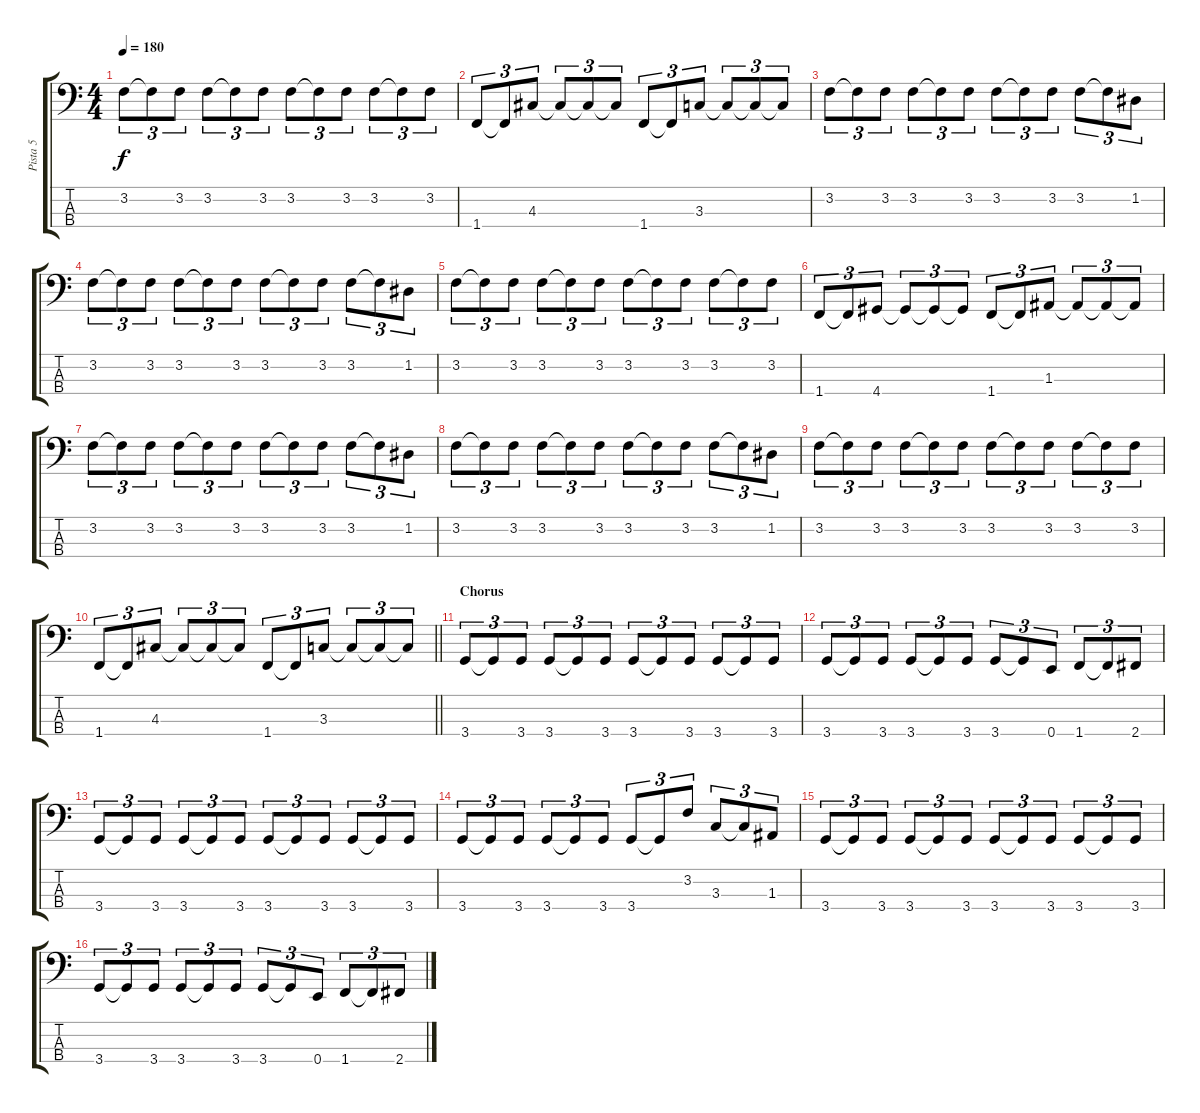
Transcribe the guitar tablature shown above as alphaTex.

\track ("Pista 5" "Pista 5") {instrument electricbassfinger}
\staff {score tabs}
\tuning (G2 D2 A1 E1) {hide}
\ts (4 4)
\tempo 180
\clef f4
\ks c
3.2.8{tu (3 2) dy f} 3.2{t}.8{tu (3 2)} 3.2.8{tu (3 2)} 3.2.8{tu (3 2)} 3.2{t}.8{tu (3 2)} 3.2.8{tu (3 2)} 3.2.8{tu (3 2)} 3.2{t}.8{tu (3 2)} 3.2.8{tu (3 2)} 3.2.8{tu (3 2)} 3.2{t}.8{tu (3 2)} 3.2.8{tu (3 2)} |
1.4.8{tu (3 2)} 1.4{t}.8{tu (3 2)} 4.3.8{tu (3 2)} 4.3{t}.8{tu (3 2)} 4.3{t}.8{tu (3 2)} 4.3{t}.8{tu (3 2)} 1.4.8{tu (3 2)} 1.4{t}.8{tu (3 2)} 3.3.8{tu (3 2)} 3.3{t}.8{tu (3 2)} 3.3{t}.8{tu (3 2)} 3.3{t}.8{tu (3 2)} |
3.2.8{tu (3 2)} 3.2{t}.8{tu (3 2)} 3.2.8{tu (3 2)} 3.2.8{tu (3 2)} 3.2{t}.8{tu (3 2)} 3.2.8{tu (3 2)} 3.2.8{tu (3 2)} 3.2{t}.8{tu (3 2)} 3.2.8{tu (3 2)} 3.2.8{tu (3 2)} 3.2{t}.8{tu (3 2)} 1.2.8{tu (3 2)} |
3.2.8{tu (3 2)} 3.2{t}.8{tu (3 2)} 3.2.8{tu (3 2)} 3.2.8{tu (3 2)} 3.2{t}.8{tu (3 2)} 3.2.8{tu (3 2)} 3.2.8{tu (3 2)} 3.2{t}.8{tu (3 2)} 3.2.8{tu (3 2)} 3.2.8{tu (3 2)} 3.2{t}.8{tu (3 2)} 1.2.8{tu (3 2)} |
3.2.8{tu (3 2)} 3.2{t}.8{tu (3 2)} 3.2.8{tu (3 2)} 3.2.8{tu (3 2)} 3.2{t}.8{tu (3 2)} 3.2.8{tu (3 2)} 3.2.8{tu (3 2)} 3.2{t}.8{tu (3 2)} 3.2.8{tu (3 2)} 3.2.8{tu (3 2)} 3.2{t}.8{tu (3 2)} 3.2.8{tu (3 2)} |
1.4.8{tu (3 2)} 1.4{t}.8{tu (3 2)} 4.4.8{tu (3 2)} 4.4{t}.8{tu (3 2)} 4.4{t}.8{tu (3 2)} 4.4{t}.8{tu (3 2)} 1.4.8{tu (3 2)} 1.4{t}.8{tu (3 2)} 1.3.8{tu (3 2)} 1.3{t}.8{tu (3 2)} 1.3{t}.8{tu (3 2)} 1.3{t}.8{tu (3 2)} |
3.2.8{tu (3 2)} 3.2{t}.8{tu (3 2)} 3.2.8{tu (3 2)} 3.2.8{tu (3 2)} 3.2{t}.8{tu (3 2)} 3.2.8{tu (3 2)} 3.2.8{tu (3 2)} 3.2{t}.8{tu (3 2)} 3.2.8{tu (3 2)} 3.2.8{tu (3 2)} 3.2{t}.8{tu (3 2)} 1.2.8{tu (3 2)} |
3.2.8{tu (3 2)} 3.2{t}.8{tu (3 2)} 3.2.8{tu (3 2)} 3.2.8{tu (3 2)} 3.2{t}.8{tu (3 2)} 3.2.8{tu (3 2)} 3.2.8{tu (3 2)} 3.2{t}.8{tu (3 2)} 3.2.8{tu (3 2)} 3.2.8{tu (3 2)} 3.2{t}.8{tu (3 2)} 1.2.8{tu (3 2)} |
3.2.8{tu (3 2)} 3.2{t}.8{tu (3 2)} 3.2.8{tu (3 2)} 3.2.8{tu (3 2)} 3.2{t}.8{tu (3 2)} 3.2.8{tu (3 2)} 3.2.8{tu (3 2)} 3.2{t}.8{tu (3 2)} 3.2.8{tu (3 2)} 3.2.8{tu (3 2)} 3.2{t}.8{tu (3 2)} 3.2.8{tu (3 2)} |
\barLineRight lightlight
1.4.8{tu (3 2)} 1.4{t}.8{tu (3 2)} 4.3.8{tu (3 2)} 4.3{t}.8{tu (3 2)} 4.3{t}.8{tu (3 2)} 4.3{t}.8{tu (3 2)} 1.4.8{tu (3 2)} 1.4{t}.8{tu (3 2)} 3.3.8{tu (3 2)} 3.3{t}.8{tu (3 2)} 3.3{t}.8{tu (3 2)} 3.3{t}.8{tu (3 2)} |
\section ("" "Chorus")
3.4.8{tu (3 2)} 3.4{t}.8{tu (3 2)} 3.4.8{tu (3 2)} 3.4.8{tu (3 2)} 3.4{t}.8{tu (3 2)} 3.4.8{tu (3 2)} 3.4.8{tu (3 2)} 3.4{t}.8{tu (3 2)} 3.4.8{tu (3 2)} 3.4.8{tu (3 2)} 3.4{t}.8{tu (3 2)} 3.4.8{tu (3 2)} |
3.4.8{tu (3 2)} 3.4{t}.8{tu (3 2)} 3.4.8{tu (3 2)} 3.4.8{tu (3 2)} 3.4{t}.8{tu (3 2)} 3.4.8{tu (3 2)} 3.4.8{tu (3 2)} 3.4{t}.8{tu (3 2)} 0.4.8{tu (3 2)} 1.4.8{tu (3 2)} 1.4{t}.8{tu (3 2)} 2.4.8{tu (3 2)} |
3.4.8{tu (3 2)} 3.4{t}.8{tu (3 2)} 3.4.8{tu (3 2)} 3.4.8{tu (3 2)} 3.4{t}.8{tu (3 2)} 3.4.8{tu (3 2)} 3.4.8{tu (3 2)} 3.4{t}.8{tu (3 2)} 3.4.8{tu (3 2)} 3.4.8{tu (3 2)} 3.4{t}.8{tu (3 2)} 3.4.8{tu (3 2)} |
3.4.8{tu (3 2)} 3.4{t}.8{tu (3 2)} 3.4.8{tu (3 2)} 3.4.8{tu (3 2)} 3.4{t}.8{tu (3 2)} 3.4.8{tu (3 2)} 3.4.8{tu (3 2)} 3.4{t}.8{tu (3 2)} 3.2.8{tu (3 2)} 3.3.8{tu (3 2)} 3.3{t}.8{tu (3 2)} 1.3.8{tu (3 2)} |
3.4.8{tu (3 2)} 3.4{t}.8{tu (3 2)} 3.4.8{tu (3 2)} 3.4.8{tu (3 2)} 3.4{t}.8{tu (3 2)} 3.4.8{tu (3 2)} 3.4.8{tu (3 2)} 3.4{t}.8{tu (3 2)} 3.4.8{tu (3 2)} 3.4.8{tu (3 2)} 3.4{t}.8{tu (3 2)} 3.4.8{tu (3 2)} |
3.4.8{tu (3 2)} 3.4{t}.8{tu (3 2)} 3.4.8{tu (3 2)} 3.4.8{tu (3 2)} 3.4{t}.8{tu (3 2)} 3.4.8{tu (3 2)} 3.4.8{tu (3 2)} 3.4{t}.8{tu (3 2)} 0.4.8{tu (3 2)} 1.4.8{tu (3 2)} 1.4{t}.8{tu (3 2)} 2.4.8{tu (3 2)}
